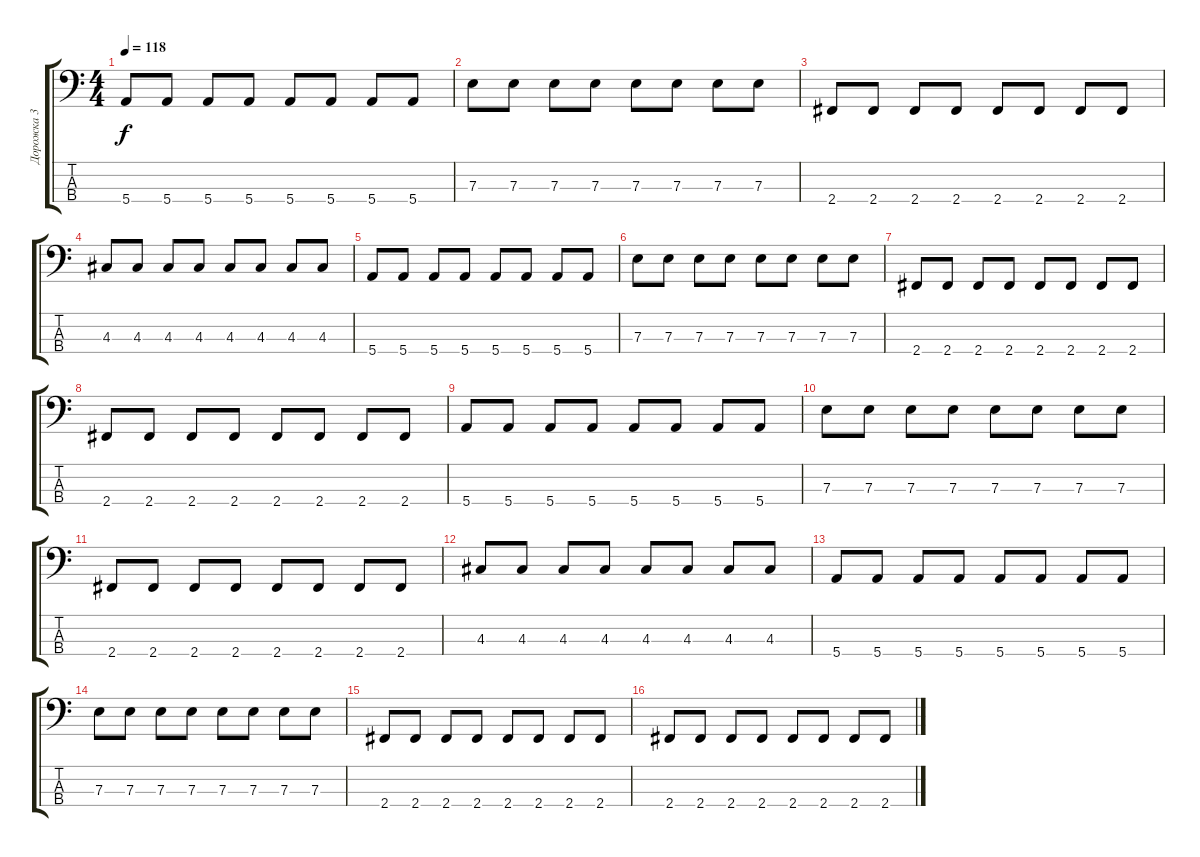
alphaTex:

\track ("Дорожка 3" "Дорожка 3") {solo instrument electricbassfinger}
\staff {score tabs}
\tuning (G2 D2 A1 E1) {hide}
\ts (4 4)
\tempo 118
\clef f4
\ks c
5.4.8{dy f} 5.4.8 5.4.8 5.4.8 5.4.8 5.4.8 5.4.8 5.4.8 |
7.3.8 7.3.8 7.3.8 7.3.8 7.3.8 7.3.8 7.3.8 7.3.8 |
2.4.8 2.4.8 2.4.8 2.4.8 2.4.8 2.4.8 2.4.8 2.4.8 |
4.3.8 4.3.8 4.3.8 4.3.8 4.3.8 4.3.8 4.3.8 4.3.8 |
5.4.8 5.4.8 5.4.8 5.4.8 5.4.8 5.4.8 5.4.8 5.4.8 |
7.3.8 7.3.8 7.3.8 7.3.8 7.3.8 7.3.8 7.3.8 7.3.8 |
2.4.8 2.4.8 2.4.8 2.4.8 2.4.8 2.4.8 2.4.8 2.4.8 |
2.4.8 2.4.8 2.4.8 2.4.8 2.4.8 2.4.8 2.4.8 2.4.8 |
5.4.8 5.4.8 5.4.8 5.4.8 5.4.8 5.4.8 5.4.8 5.4.8 |
7.3.8 7.3.8 7.3.8 7.3.8 7.3.8 7.3.8 7.3.8 7.3.8 |
2.4.8 2.4.8 2.4.8 2.4.8 2.4.8 2.4.8 2.4.8 2.4.8 |
4.3.8 4.3.8 4.3.8 4.3.8 4.3.8 4.3.8 4.3.8 4.3.8 |
5.4.8 5.4.8 5.4.8 5.4.8 5.4.8 5.4.8 5.4.8 5.4.8 |
7.3.8 7.3.8 7.3.8 7.3.8 7.3.8 7.3.8 7.3.8 7.3.8 |
2.4.8 2.4.8 2.4.8 2.4.8 2.4.8 2.4.8 2.4.8 2.4.8 |
2.4.8 2.4.8 2.4.8 2.4.8 2.4.8 2.4.8 2.4.8 2.4.8
